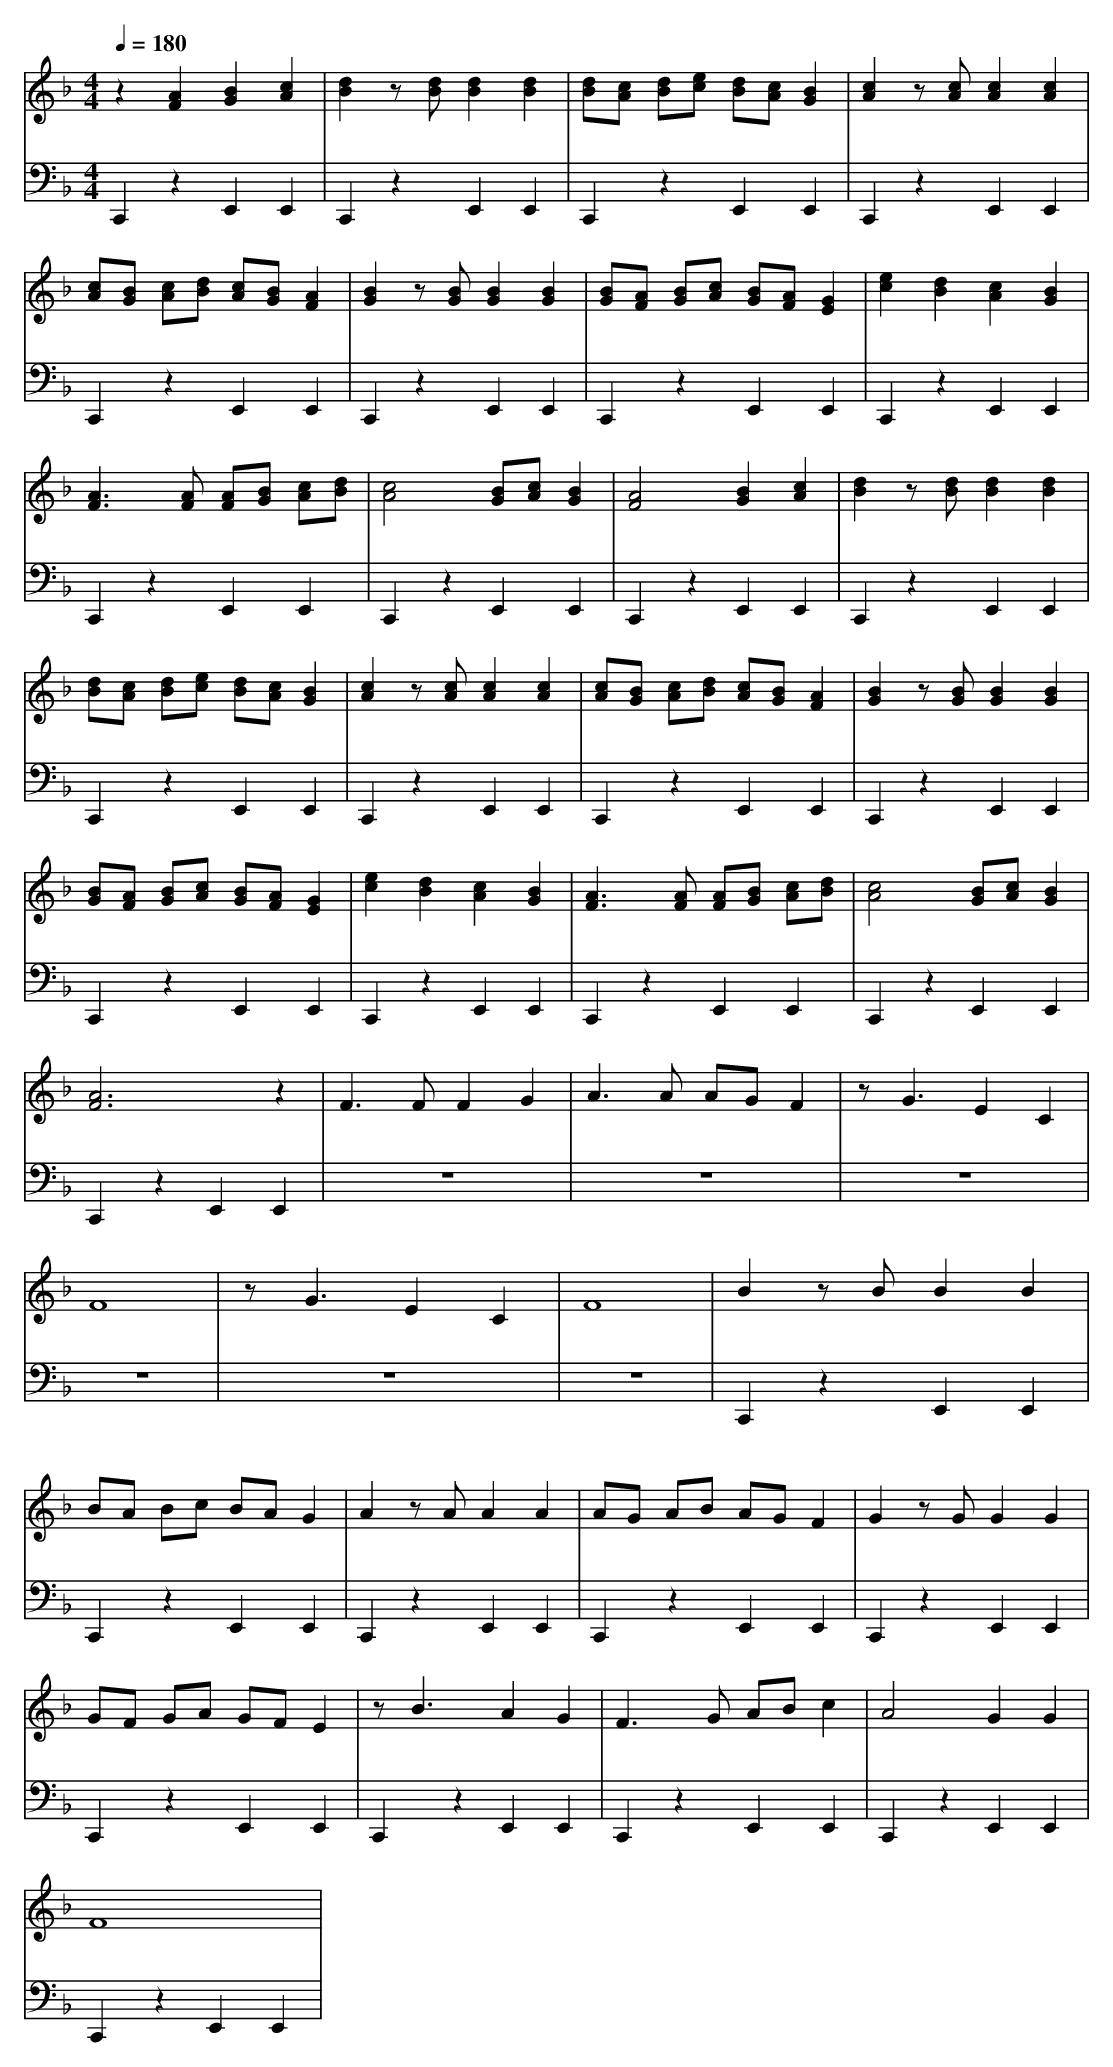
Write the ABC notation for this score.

X:1
T:
M: 4/4
L: 1/8
Q:1/4=180
K:F % 1 flats
V:1
z2 [A2F2] [B2G2] [c2A2]|[d2B2] z[dB] [d2B2] [d2B2]|[dB][cA] [dB][ec] [dB][cA] [B2G2]|[c2A2] z[cA] [c2A2] [c2A2]|
[cA][BG] [cA][dB] [cA][BG] [A2F2]|[B2G2] z[BG] [B2G2] [B2G2]|[BG][AF] [BG][cA] [BG][AF] [G2E2]|[e2c2] [d2B2] [c2A2] [B2G2]|
[A3F3][AF] [AF][BG] [cA][dB]|[c4A4] [BG][cA] [B2G2]|[A4F4] [B2G2] [c2A2]|[d2B2] z[dB] [d2B2] [d2B2]|
[dB][cA] [dB][ec] [dB][cA] [B2G2]|[c2A2] z[cA] [c2A2] [c2A2]|[cA][BG] [cA][dB] [cA][BG] [A2F2]|[B2G2] z[BG] [B2G2] [B2G2]|
[BG][AF] [BG][cA] [BG][AF] [G2E2]|[e2c2] [d2B2] [c2A2] [B2G2]|[A3F3][AF] [AF][BG] [cA][dB]|[c4A4] [BG][cA] [B2G2]|
[A6F6] z2|F3F F2 G2|A3A AG F2|zG3 E2 C2|
F8|zG3 E2 C2|F8|B2 zB B2 B2|
BA Bc BA G2|A2 zA A2 A2|AG AB AG F2|G2 zG G2 G2|
GF GA GF E2|zB3 A2 G2|F3G AB c2|A4 G2 G2|
F8|
V:2
C,,2 z2 E,,2 E,,2|C,,2 z2 E,,2 E,,2|C,,2 z2 E,,2 E,,2|C,,2 z2 E,,2 E,,2|
C,,2 z2 E,,2 E,,2|C,,2 z2 E,,2 E,,2|C,,2 z2 E,,2 E,,2|C,,2 z2 E,,2 E,,2|
C,,2 z2 E,,2 E,,2|C,,2 z2 E,,2 E,,2|C,,2 z2 E,,2 E,,2|C,,2 z2 E,,2 E,,2|
C,,2 z2 E,,2 E,,2|C,,2 z2 E,,2 E,,2|C,,2 z2 E,,2 E,,2|C,,2 z2 E,,2 E,,2|
C,,2 z2 E,,2 E,,2|C,,2 z2 E,,2 E,,2|C,,2 z2 E,,2 E,,2|C,,2 z2 E,,2 E,,2|
C,,2 z2 E,,2 E,,2|z8|z8|z8|
z8|z8|z8|C,,2 z2 E,,2 E,,2|
C,,2 z2 E,,2 E,,2|C,,2 z2 E,,2 E,,2|C,,2 z2 E,,2 E,,2|C,,2 z2 E,,2 E,,2|
C,,2 z2 E,,2 E,,2|C,,2 z2 E,,2 E,,2|C,,2 z2 E,,2 E,,2|C,,2 z2 E,,2 E,,2|
C,,2 z2 E,,2 E,,2|
